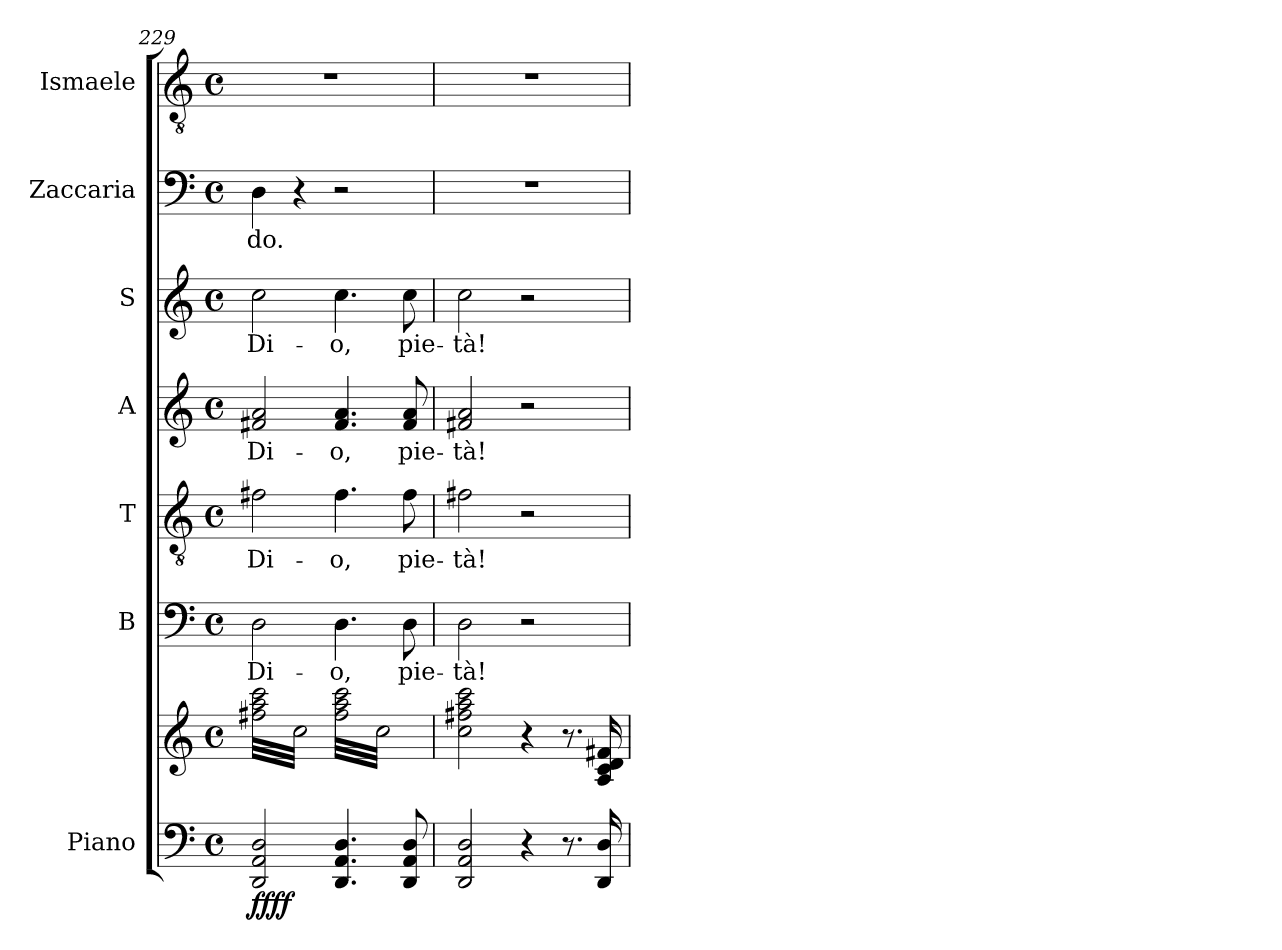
**kern	**kern	**dynam	**kern	**text	**kern	**text	**kern	**text	**kern	**text	**kern	**text	**kern
*part7	*part7	*part7	*part6	*part6	*part5	*part5	*part4	*part4	*part3	*part3	*part2	*part2	*part1
*staff8	*staff7	*staff7/8	*staff6	*staff6	*staff5	*staff5	*staff4	*staff4	*staff3	*staff3	*staff2	*staff2	*staff1
*I"Piano	*	*	*I"B	*	*I"T	*	*I"A	*	*I"S	*	*I"Zaccaria	*	*I"Ismaele
*I'Pno	*	*	*I'B	*	*I'T	*	*I'A	*	*I'S	*	*	*	*
*clefF4	*clefG2	*	*clefF4	*	*clefGv2	*	*clefG2	*	*clefG2	*	*clefF4	*	*clefGv2
*k[]	*k[]	*	*k[]	*	*k[]	*	*k[]	*	*k[]	*	*k[]	*	*k[]
*M4/4	*M4/4	*	*M4/4	*	*M4/4	*	*M4/4	*	*M4/4	*	*M4/4	*	*M4/4
*met(c)	*met(c)	*	*met(c)	*	*met(c)	*	*met(c)	*	*met(c)	*	*met(c)	*	*met(c)
=229	=229	=229	=229	=229	=229	=229	=229	=229	=229	=229	=229	=229	=229
!	!	!LO:DY:b=2	!	!LO:LY:b	!	!LO:LY:b	!	!LO:LY:b	!	!LO:LY:b	!	!LO:LY:b	!
!	!	!LO:DY:n=1:b	!	!	!	!	!	!	!	!	!	!	!
*	*tremolo	*	*	*	*	*	*	*	*	*	*	*	*
2DD/ 2AA/ 2D/	32ff#X\ 32aa\ 32ccc\LLL	ff ff	2D\	Di-	2f#X\	Di-	2f#X/ 2a/	Di-	2cc\	Di-	4D\	-do.	1r
.	32cc\	.	.	.	.	.	.	.	.	.	.	.	.
.	32ff#X\ 32aa\ 32ccc\	.	.	.	.	.	.	.	.	.	.	.	.
.	32cc\	.	.	.	.	.	.	.	.	.	.	.	.
.	32ff#X\ 32aa\ 32ccc\	.	.	.	.	.	.	.	.	.	.	.	.
.	32cc\	.	.	.	.	.	.	.	.	.	.	.	.
.	32ff#X\ 32aa\ 32ccc\	.	.	.	.	.	.	.	.	.	.	.	.
.	32cc\	.	.	.	.	.	.	.	.	.	.	.	.
.	32ff#X\ 32aa\ 32ccc\	.	.	.	.	.	.	.	.	.	4r	.	.
.	32cc\	.	.	.	.	.	.	.	.	.	.	.	.
.	32ff#X\ 32aa\ 32ccc\	.	.	.	.	.	.	.	.	.	.	.	.
.	32cc\	.	.	.	.	.	.	.	.	.	.	.	.
.	32ff#X\ 32aa\ 32ccc\	.	.	.	.	.	.	.	.	.	.	.	.
.	32cc\	.	.	.	.	.	.	.	.	.	.	.	.
.	32ff#X\ 32aa\ 32ccc\	.	.	.	.	.	.	.	.	.	.	.	.
.	32cc\JJJ	.	.	.	.	.	.	.	.	.	.	.	.
!	!	!	!	!LO:LY:b	!	!LO:LY:b	!	!LO:LY:b	!	!LO:LY:b	!	!	!
4.DD/ 4.AA/ 4.D/	32ff#\ 32aa\ 32ccc\LLL	.	4.D\	-o,	4.f#\	-o,	4.f#/ 4.a/	-o,	4.cc\	-o,	2r	.	.
.	32cc\	.	.	.	.	.	.	.	.	.	.	.	.
.	32ff#\ 32aa\ 32ccc\	.	.	.	.	.	.	.	.	.	.	.	.
.	32cc\	.	.	.	.	.	.	.	.	.	.	.	.
.	32ff#\ 32aa\ 32ccc\	.	.	.	.	.	.	.	.	.	.	.	.
.	32cc\	.	.	.	.	.	.	.	.	.	.	.	.
.	32ff#\ 32aa\ 32ccc\	.	.	.	.	.	.	.	.	.	.	.	.
.	32cc\	.	.	.	.	.	.	.	.	.	.	.	.
.	32ff#\ 32aa\ 32ccc\	.	.	.	.	.	.	.	.	.	.	.	.
.	32cc\	.	.	.	.	.	.	.	.	.	.	.	.
.	32ff#\ 32aa\ 32ccc\	.	.	.	.	.	.	.	.	.	.	.	.
.	32cc\	.	.	.	.	.	.	.	.	.	.	.	.
!	!	!	!	!LO:LY:b	!	!LO:LY:b	!	!LO:LY:b	!	!LO:LY:b	!	!	!
8DD/ 8AA/ 8D/	32ff#\ 32aa\ 32ccc\	.	8D\	pie-	8f#\	pie-	8f#/ 8a/	pie-	8cc\	pie-	.	.	.
.	32cc\	.	.	.	.	.	.	.	.	.	.	.	.
.	32ff#\ 32aa\ 32ccc\	.	.	.	.	.	.	.	.	.	.	.	.
.	32cc\JJJ	.	.	.	.	.	.	.	.	.	.	.	.
*	*Xtremolo	*	*	*	*	*	*	*	*	*	*	*	*
=230	=230	=230	=230	=230	=230	=230	=230	=230	=230	=230	=230	=230	=230
!	!	!	!	!LO:LY:b	!	!LO:LY:b	!	!LO:LY:b	!	!LO:LY:b	!	!	!
2DD/ 2AA/ 2D/	2cc\ 2ff#X\ 2aa\ 2ccc\	.	2D\	-tà!	2f#X\	-tà!	2f#X/ 2a/	-tà!	2cc\	-tà!	1r	.	1r
.	.	.	.	.	.	.	.	.	.	.	.	.	.
.	.	.	.	.	.	.	.	.	.	.	.	.	.
.	.	.	.	.	.	.	.	.	.	.	.	.	.
.	.	.	.	.	.	.	.	.	.	.	.	.	.
.	.	.	.	.	.	.	.	.	.	.	.	.	.
.	.	.	.	.	.	.	.	.	.	.	.	.	.
.	.	.	.	.	.	.	.	.	.	.	.	.	.
4r	4r	.	2r	.	2r	.	2r	.	2r	.	.	.	.
8.r	8.r	.	.	.	.	.	.	.	.	.	.	.	.
16DD/ 16D/	16A/ 16c/ 16d/ 16f#X/	.	.	.	.	.	.	.	.	.	.	.	.
=	=	=	=	=	=	=	=	=	=	=	=	=	=
*-	*-	*-	*-	*-	*-	*-	*-	*-	*-	*-	*-	*-	*-
